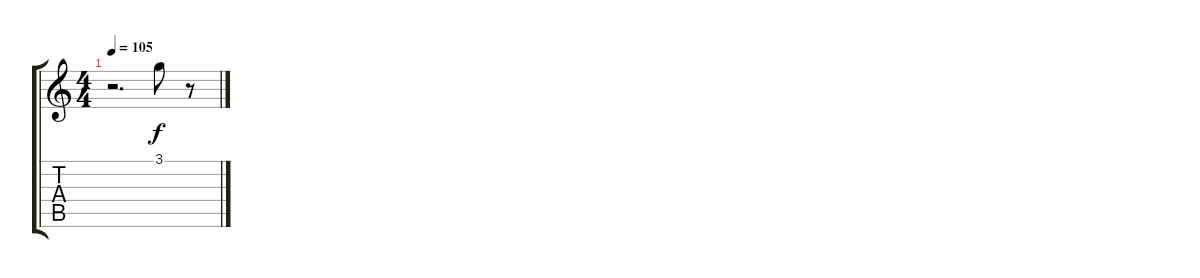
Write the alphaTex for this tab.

\track "" {instrument overdrivenguitar}
\staff {score tabs}
\tuning (E4 B3 G3 D3 A2 E2) {hide}
\ts (4 4)
\tempo 105
\clef g2
\ks c
r.2{d dy f} 3.1.8 r.8
